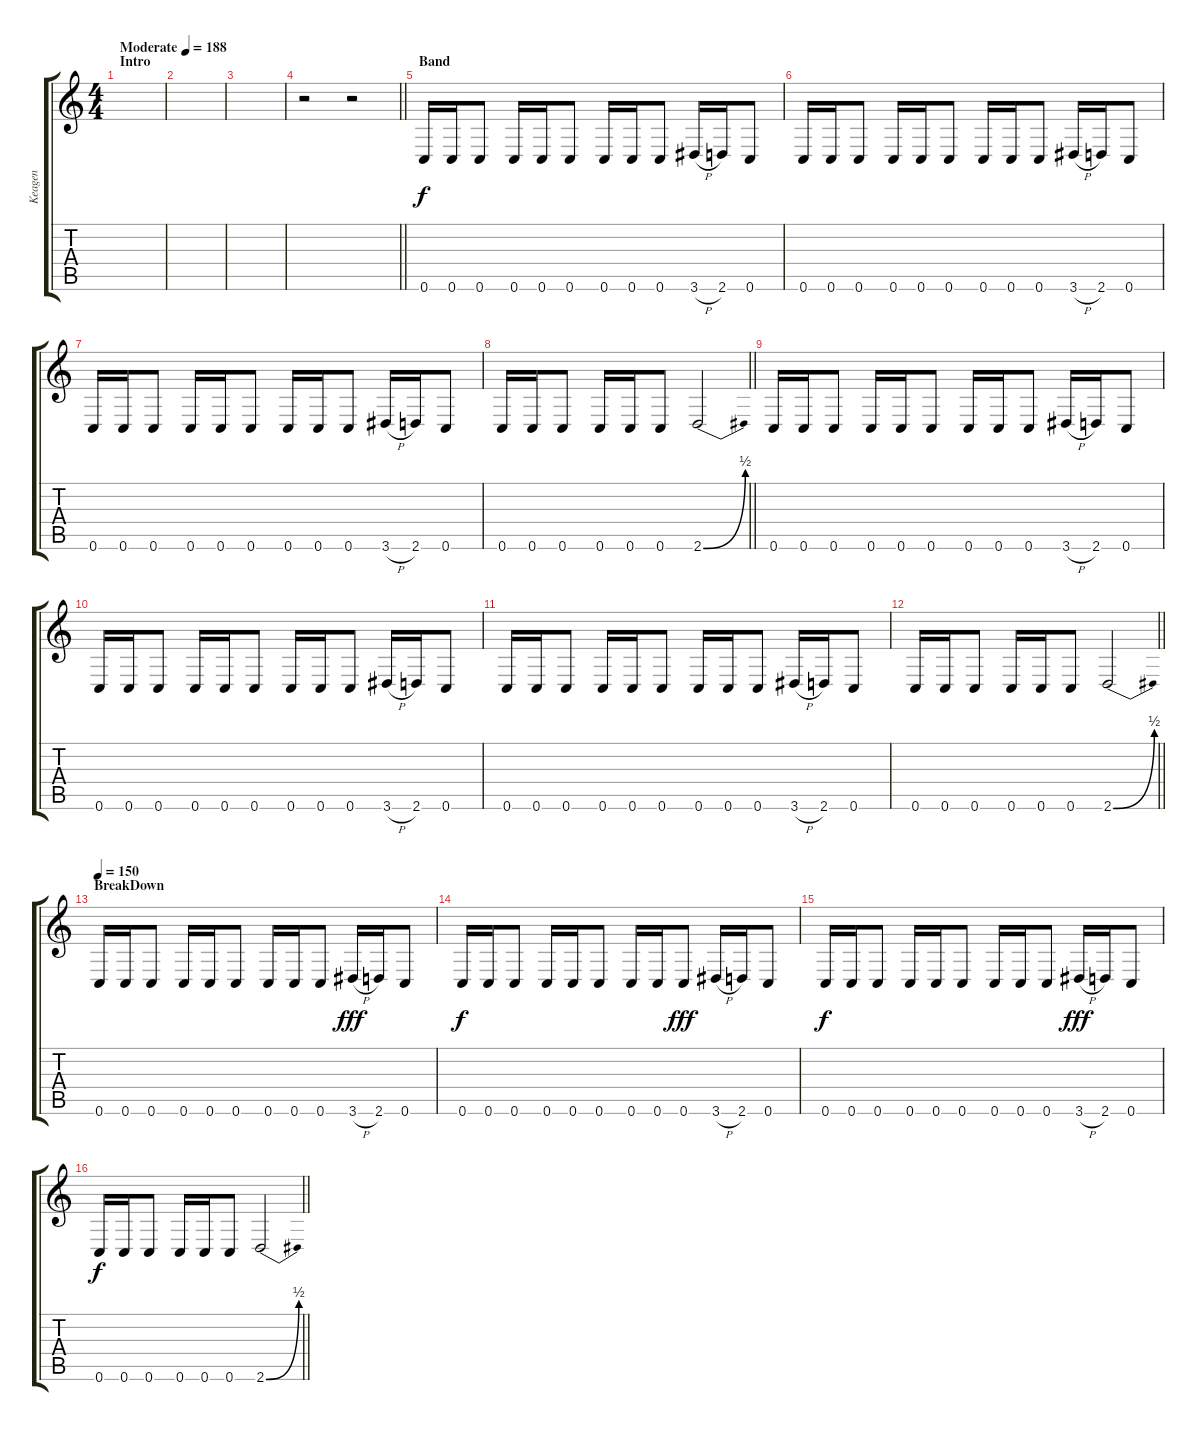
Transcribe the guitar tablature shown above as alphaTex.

\track ("Keagen" "Keagen") {instrument distortionguitar}
\staff {score tabs}
\tuning (D4 A3 F3 C3 G2 C2) {hide}
\ts (4 4)
\section ("" "Intro")
\tempo (188 "Moderate")
\clef g2
\ks c
|
|
|
\barLineRight lightlight
r.2 r.2 |
\section ("" "Band")
0.6.16{beam Up} 0.6.16{beam Up} 0.6.8{beam Up} 0.6.16 0.6.16 0.6.8 0.6.16 0.6.16 0.6.8 3.6{h}.16 2.6.16 0.6.8 |
0.6.16{beam Up} 0.6.16{beam Up} 0.6.8{beam Up} 0.6.16 0.6.16 0.6.8 0.6.16 0.6.16 0.6.8 3.6{h}.16 2.6.16 0.6.8 |
0.6.16{beam Up} 0.6.16{beam Up} 0.6.8{beam Up} 0.6.16 0.6.16 0.6.8 0.6.16 0.6.16 0.6.8 3.6{h}.16 2.6.16 0.6.8 |
\barLineRight lightlight
0.6.16{beam Up} 0.6.16{beam Up} 0.6.8{beam Up} 0.6.16 0.6.16 0.6.8 2.6{be (bend 0 0 60 2)}.2 |
0.6.16{beam Up} 0.6.16{beam Up} 0.6.8{beam Up} 0.6.16 0.6.16 0.6.8 0.6.16 0.6.16 0.6.8 3.6{h}.16 2.6.16 0.6.8 |
0.6.16{beam Up} 0.6.16{beam Up} 0.6.8{beam Up} 0.6.16 0.6.16 0.6.8 0.6.16 0.6.16 0.6.8 3.6{h}.16 2.6.16 0.6.8 |
0.6.16{beam Up} 0.6.16{beam Up} 0.6.8{beam Up} 0.6.16 0.6.16 0.6.8 0.6.16 0.6.16 0.6.8 3.6{h}.16 2.6.16 0.6.8 |
\barLineRight lightlight
0.6.16{beam Up} 0.6.16{beam Up} 0.6.8{beam Up} 0.6.16 0.6.16 0.6.8 2.6{be (bend 0 0 60 2)}.2 |
\section ("" "BreakDown")
\tempo 150
0.6.16{beam Up} 0.6.16{beam Up} 0.6.8{beam Up} 0.6.16 0.6.16 0.6.8 0.6.16 0.6.16 0.6.8 3.6{h}.16{dy fff} 2.6.16 0.6.8 |
0.6.16{dy f beam Up} 0.6.16{beam Up} 0.6.8{beam Up} 0.6.16 0.6.16 0.6.8 0.6.16 0.6.16 0.6.8{dy fff} 3.6{h}.16 2.6.16 0.6.8 |
0.6.16{dy f beam Up} 0.6.16{beam Up} 0.6.8{beam Up} 0.6.16 0.6.16 0.6.8 0.6.16 0.6.16 0.6.8 3.6{h}.16{dy fff} 2.6.16 0.6.8 |
\barLineRight lightlight
0.6.16{dy f beam Up} 0.6.16{beam Up} 0.6.8{beam Up} 0.6.16 0.6.16 0.6.8 2.6{be (bend 0 0 60 2)}.2
